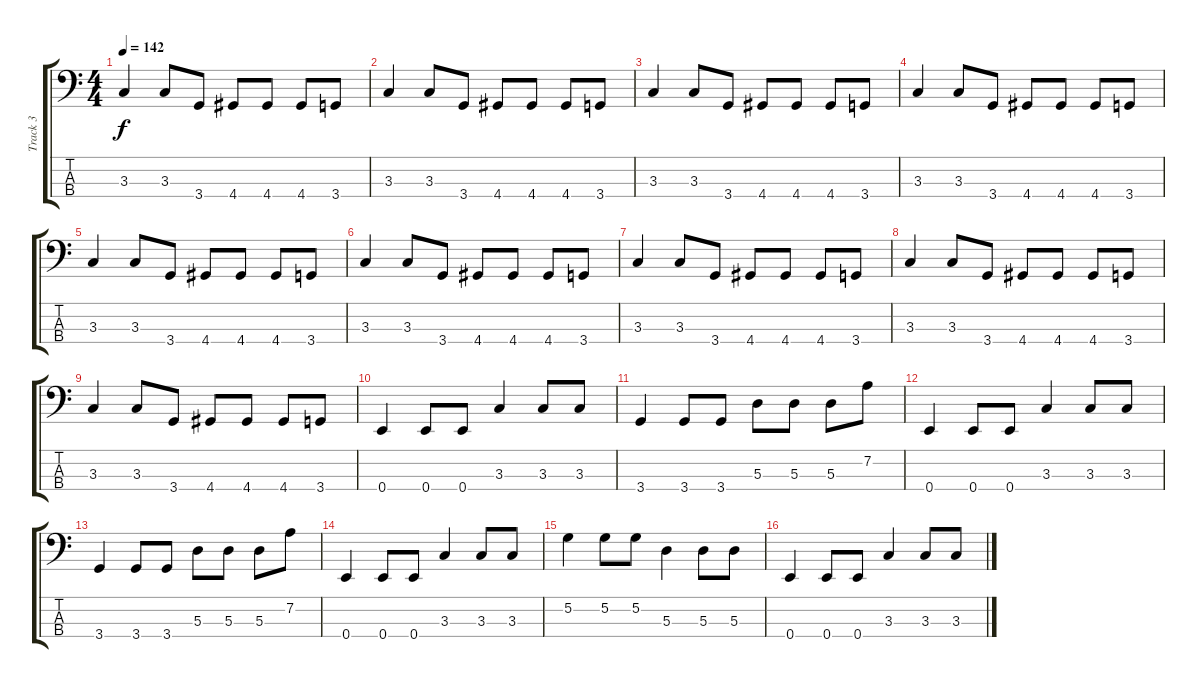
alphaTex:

\track ("Track 3" "Track 3") {instrument electricbasspick}
\staff {score tabs}
\tuning (G2 D2 A1 E1) {hide}
\ts (4 4)
\tempo 142
\clef f4
\ks c
3.3.4{dy f} 3.3.8 3.4.8 4.4.8 4.4.8 4.4.8 3.4.8 |
3.3.4 3.3.8 3.4.8 4.4.8 4.4.8 4.4.8 3.4.8 |
3.3.4 3.3.8 3.4.8 4.4.8 4.4.8 4.4.8 3.4.8 |
3.3.4 3.3.8 3.4.8 4.4.8 4.4.8 4.4.8 3.4.8 |
3.3.4 3.3.8 3.4.8 4.4.8 4.4.8 4.4.8 3.4.8 |
3.3.4 3.3.8 3.4.8 4.4.8 4.4.8 4.4.8 3.4.8 |
3.3.4 3.3.8 3.4.8 4.4.8 4.4.8 4.4.8 3.4.8 |
3.3.4 3.3.8 3.4.8 4.4.8 4.4.8 4.4.8 3.4.8 |
3.3.4 3.3.8 3.4.8 4.4.8 4.4.8 4.4.8 3.4.8 |
0.4.4 0.4.8 0.4.8 3.3.4 3.3.8 3.3.8 |
3.4.4 3.4.8 3.4.8 5.3.8 5.3.8 5.3.8 7.2.8 |
0.4.4 0.4.8 0.4.8 3.3.4 3.3.8 3.3.8 |
3.4.4 3.4.8 3.4.8 5.3.8 5.3.8 5.3.8 7.2.8 |
0.4.4 0.4.8 0.4.8 3.3.4 3.3.8 3.3.8 |
5.2.4 5.2.8 5.2.8 5.3.4 5.3.8 5.3.8 |
0.4.4 0.4.8 0.4.8 3.3.4 3.3.8 3.3.8
